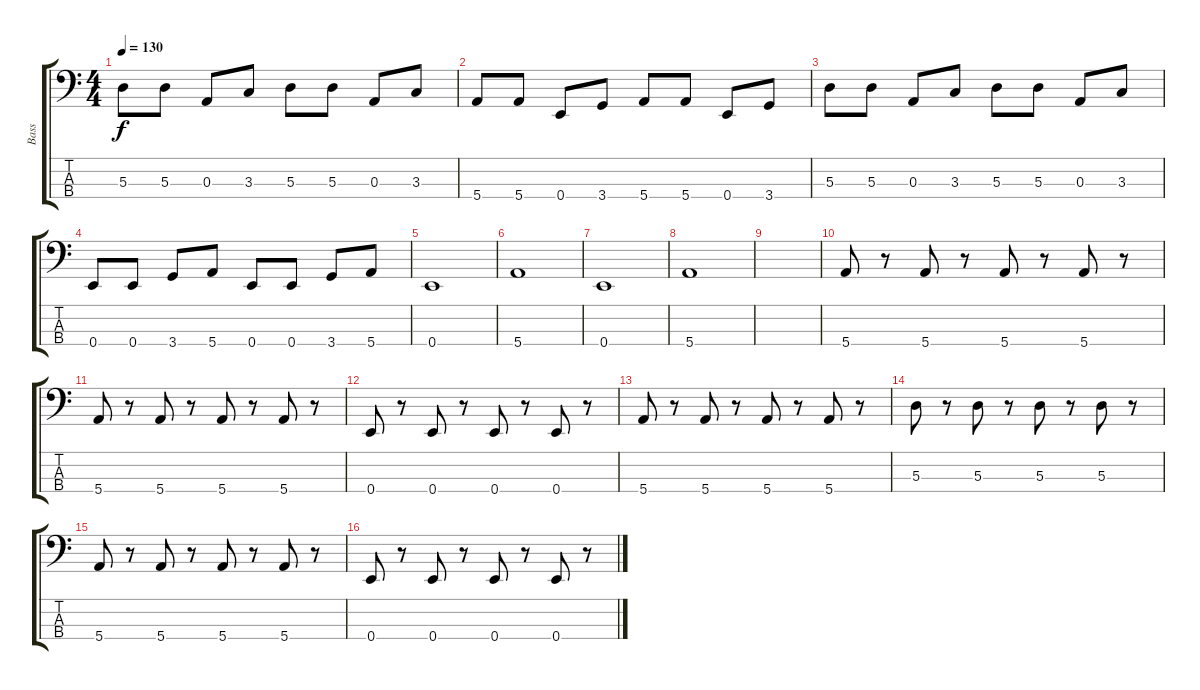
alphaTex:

\track ("Bass" "Bass") {instrument electricbassfinger}
\staff {score tabs}
\tuning (G2 D2 A1 E1) {hide}
\ts (4 4)
\tempo 130
\clef f4
\ks c
5.3.8{dy f} 5.3.8 0.3.8 3.3.8 5.3.8 5.3.8 0.3.8 3.3.8 |
5.4.8 5.4.8 0.4.8 3.4.8 5.4.8 5.4.8 0.4.8 3.4.8 |
5.3.8 5.3.8 0.3.8 3.3.8 5.3.8 5.3.8 0.3.8 3.3.8 |
0.4.8 0.4.8 3.4.8 5.4.8 0.4.8 0.4.8 3.4.8 5.4.8 |
0.4.1 |
5.4.1 |
0.4.1 |
5.4.1 |
|
5.4.8 r.8 5.4.8 r.8 5.4.8 r.8 5.4.8 r.8 |
5.4.8 r.8 5.4.8 r.8 5.4.8 r.8 5.4.8 r.8 |
0.4.8 r.8 0.4.8 r.8 0.4.8 r.8 0.4.8 r.8 |
5.4.8 r.8 5.4.8 r.8 5.4.8 r.8 5.4.8 r.8 |
5.3.8 r.8 5.3.8 r.8 5.3.8 r.8 5.3.8 r.8 |
5.4.8 r.8 5.4.8 r.8 5.4.8 r.8 5.4.8 r.8 |
0.4.8 r.8 0.4.8 r.8 0.4.8 r.8 0.4.8 r.8
